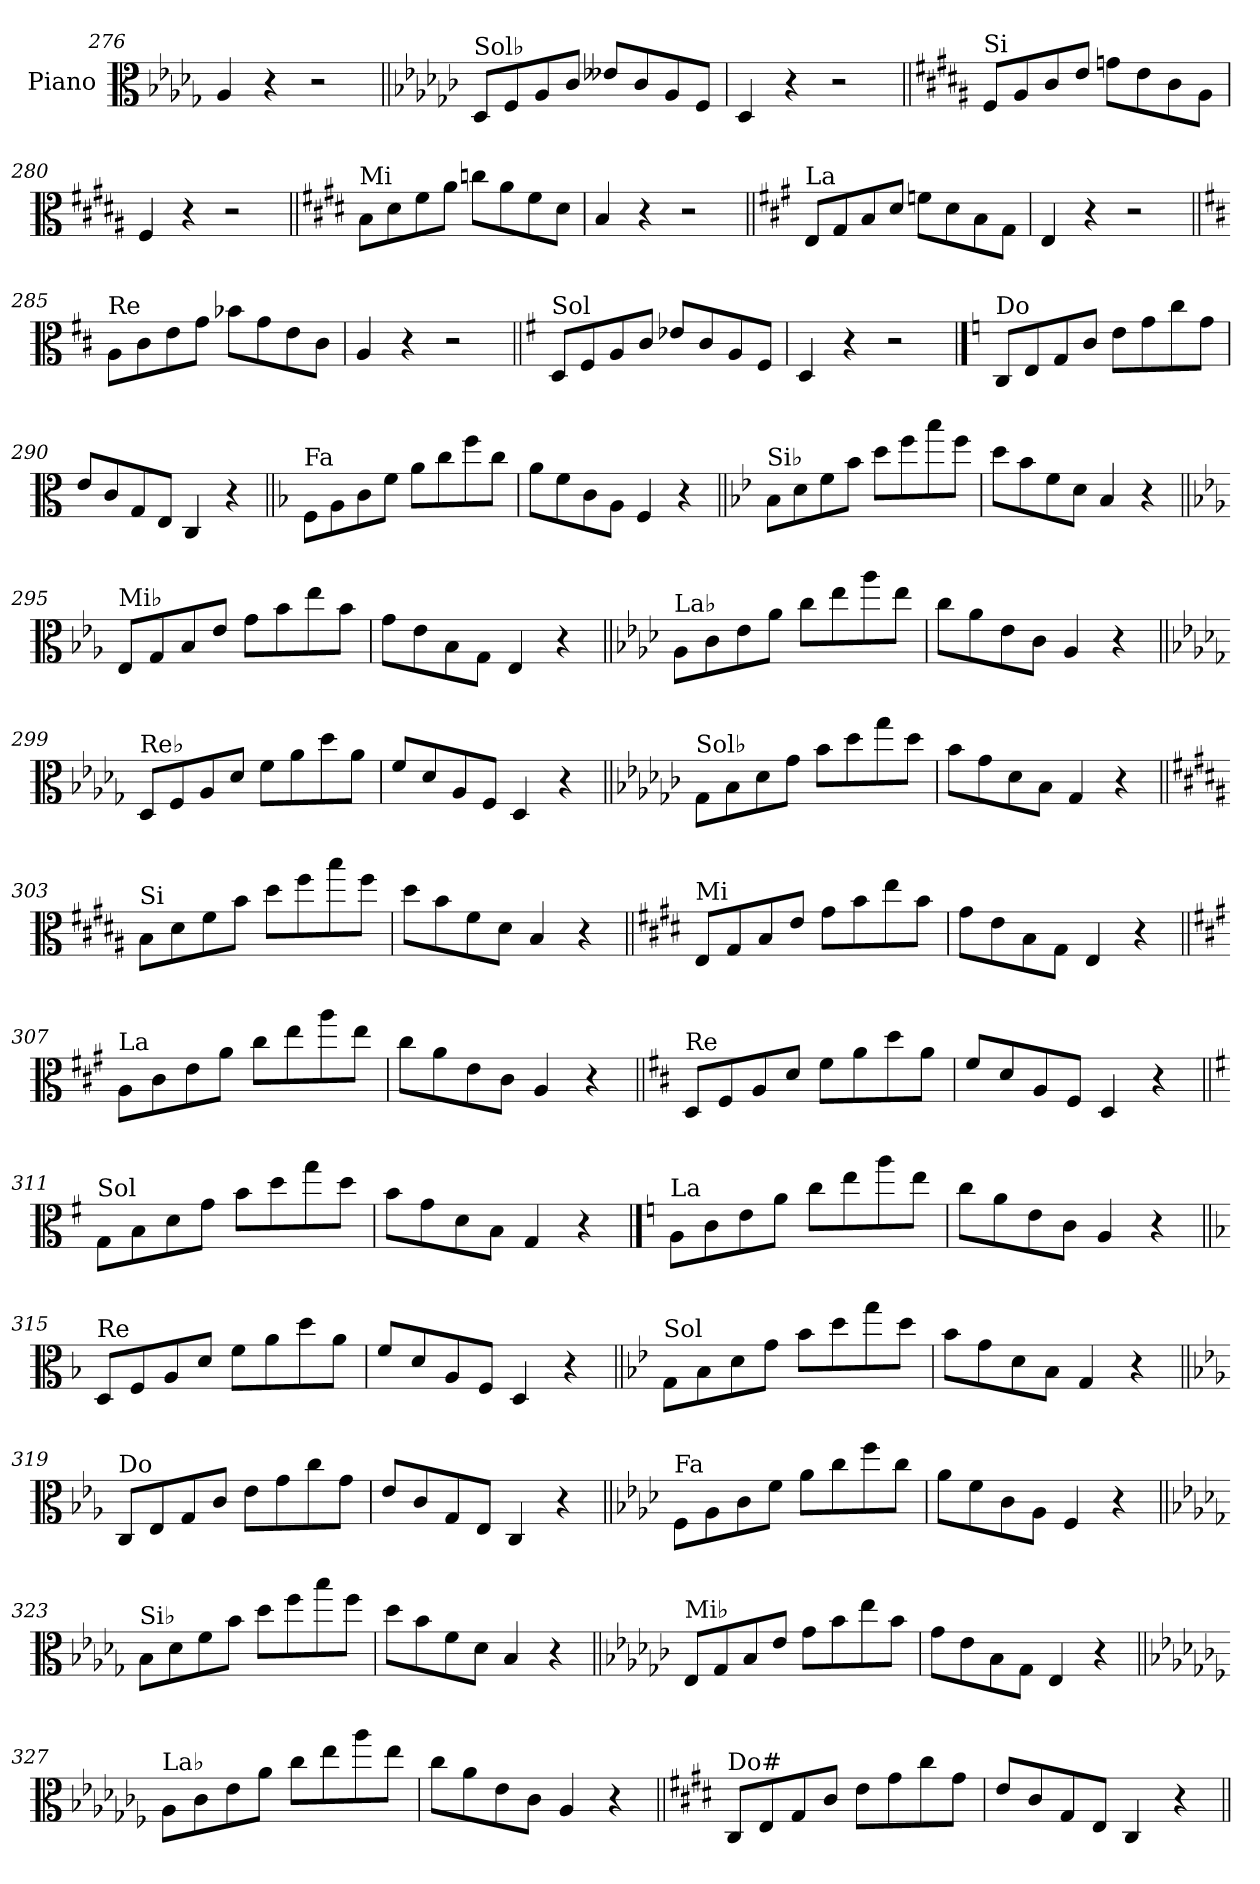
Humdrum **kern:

**kern
*part1
*staff1
*I"Piano
*I'Pno.
*clefC3
*k[b-e-a-d-g-]
=276
4A-/
4r
2r
!!LO:LB:g=z
=277||
*k[b-e-a-d-g-c-]
!LO:TX:a:t=Sol♭
8D-/L
8F/
8A-/
8c-/J
8e--X/L
8c-/
8A-/
8F/J
=278
4D-/
4r
2r
=279||
*k[f#c#g#d#a#]
!LO:TX:a:t=Si
8F#/L
8A#/
8c#/
8e/J
8gn\L
8e\
8c#\
8A#\J
=280
4F#/
4r
2r
=281||
*k[f#c#g#d#]
!LO:TX:a:t=Mi
8B\L
8d#\
8f#\
8a\J
8ccn\L
8a\
8f#\
8d#\J
=282
4B/
4r
2r
!!LO:LB:g=z
=283||
*k[f#c#g#]
!LO:TX:a:t=La
8E/L
8G#/
8B/
8d/J
8fn\L
8d\
8B\
8G#\J
=284
4E/
4r
2r
=285||
*k[f#c#]
!LO:TX:a:t=Re
8A\L
8c#\
8e\
8g\J
8b-X\L
8g\
8e\
8c#\J
=286
4A/
4r
2r
=287||
*k[f#]
!LO:TX:a:t=Sol
8D/L
8F#/
8A/
8c/J
8e-X/L
8c/
8A/
8F#/J
=288
4D/
4r
2r
!!LO:PB:g=z
==289
*k[]
!LO:TX:a:t=Do
8C/L
8E/
8G/
8c/J
8e\L
8g\
8cc\
8g\J
=290
8e/L
8c/
8G/
8E/J
4C/
4r
=291||
*k[b-]
!LO:TX:a:t=Fa
8F\L
8A\
8c\
8f\J
8a\L
8cc\
8ff\
8cc\J
=292
8a\L
8f\
8c\
8A\J
4F/
4r
=293||
*k[b-e-]
!LO:TX:a:t=Si♭
8B-\L
8d\
8f\
8b-\J
8dd\L
8ff\
8bb-\
8ff\J
=294
8dd\L
8b-\
8f\
8d\J
4B-/
4r
!!LO:LB:g=z
=295||
*k[b-e-a-]
!LO:TX:a:t=Mi♭
8E-/L
8G/
8B-/
8e-/J
8g\L
8b-\
8ee-\
8b-\J
=296
8g\L
8e-\
8B-\
8G\J
4E-/
4r
=297||
*k[b-e-a-d-]
!LO:TX:a:t=La♭
8A-\L
8c\
8e-\
8a-\J
8cc\L
8ee-\
8aa-\
8ee-\J
=298
8cc\L
8a-\
8e-\
8c\J
4A-/
4r
=299||
*k[b-e-a-d-g-]
!LO:TX:a:t=Re♭
8D-/L
8F/
8A-/
8d-/J
8f\L
8a-\
8dd-\
8a-\J
=300
8f/L
8d-/
8A-/
8F/J
4D-/
4r
!!LO:LB:g=z
=301||
*k[b-e-a-d-g-c-]
!LO:TX:a:t=Sol♭
8G-\L
8B-\
8d-\
8g-\J
8b-\L
8dd-\
8gg-\
8dd-\J
=302
8b-\L
8g-\
8d-\
8B-\J
4G-/
4r
=303||
*k[f#c#g#d#a#]
!LO:TX:a:t=Si
8B\L
8d#\
8f#\
8b\J
8dd#\L
8ff#\
8bb\
8ff#\J
=304
8dd#\L
8b\
8f#\
8d#\J
4B/
4r
=305||
*k[f#c#g#d#]
!LO:TX:a:t=Mi
8E/L
8G#/
8B/
8e/J
8g#\L
8b\
8ee\
8b\J
=306
8g#\L
8e\
8B\
8G#\J
4E/
4r
!!LO:LB:g=z
=307||
*k[f#c#g#]
!LO:TX:a:t=La
8A\L
8c#\
8e\
8a\J
8cc#\L
8ee\
8aa\
8ee\J
=308
8cc#\L
8a\
8e\
8c#\J
4A/
4r
=309||
*k[f#c#]
!LO:TX:a:t=Re
8D/L
8F#/
8A/
8d/J
8f#\L
8a\
8dd\
8a\J
=310
8f#/L
8d/
8A/
8F#/J
4D/
4r
=311||
*k[f#]
!LO:TX:a:t=Sol
8G\L
8B\
8d\
8g\J
8b\L
8dd\
8gg\
8dd\J
=312
8b\L
8g\
8d\
8B\J
4G/
4r
!!LO:LB:g=z
==313
*k[]
!LO:TX:a:t=La
8A\L
8c\
8e\
8a\J
8cc\L
8ee\
8aa\
8ee\J
=314
8cc\L
8a\
8e\
8c\J
4A/
4r
=315||
*k[b-]
!LO:TX:a:t=Re
8D/L
8F/
8A/
8d/J
8f\L
8a\
8dd\
8a\J
=316
8f/L
8d/
8A/
8F/J
4D/
4r
=317||
*k[b-e-]
!LO:TX:a:t=Sol
8G\L
8B-\
8d\
8g\J
8b-\L
8dd\
8gg\
8dd\J
=318
8b-\L
8g\
8d\
8B-\J
4G/
4r
!!LO:LB:g=z
=319||
*k[b-e-a-]
!LO:TX:a:t=Do
8C/L
8E-/
8G/
8c/J
8e-\L
8g\
8cc\
8g\J
=320
8e-/L
8c/
8G/
8E-/J
4C/
4r
=321||
*k[b-e-a-d-]
!LO:TX:a:t=Fa
8F\L
8A-\
8c\
8f\J
8a-\L
8cc\
8ff\
8cc\J
=322
8a-\L
8f\
8c\
8A-\J
4F/
4r
=323||
*k[b-e-a-d-g-]
!LO:TX:a:t=Si♭
8B-\L
8d-\
8f\
8b-\J
8dd-\L
8ff\
8bb-\
8ff\J
=324
8dd-\L
8b-\
8f\
8d-\J
4B-/
4r
!!LO:LB:g=z
=325||
*k[b-e-a-d-g-c-]
!LO:TX:a:t=Mi♭
8E-/L
8G-/
8B-/
8e-/J
8g-\L
8b-\
8ee-\
8b-\J
=326
8g-\L
8e-\
8B-\
8G-\J
4E-/
4r
=327||
*k[b-e-a-d-g-c-f-]
!LO:TX:a:t=La♭
8A-\L
8c-\
8e-\
8a-\J
8cc-\L
8ee-\
8aa-\
8ee-\J
=328
8cc-\L
8a-\
8e-\
8c-\J
4A-/
4r
=329||
*k[f#c#g#d#]
!LO:TX:a:t=Do#
8C#/L
8E/
8G#/
8c#/J
8e\L
8g#\
8cc#\
8g#\J
=330
8e/L
8c#/
8G#/
8E/J
4C#/
4r
=||
*-
